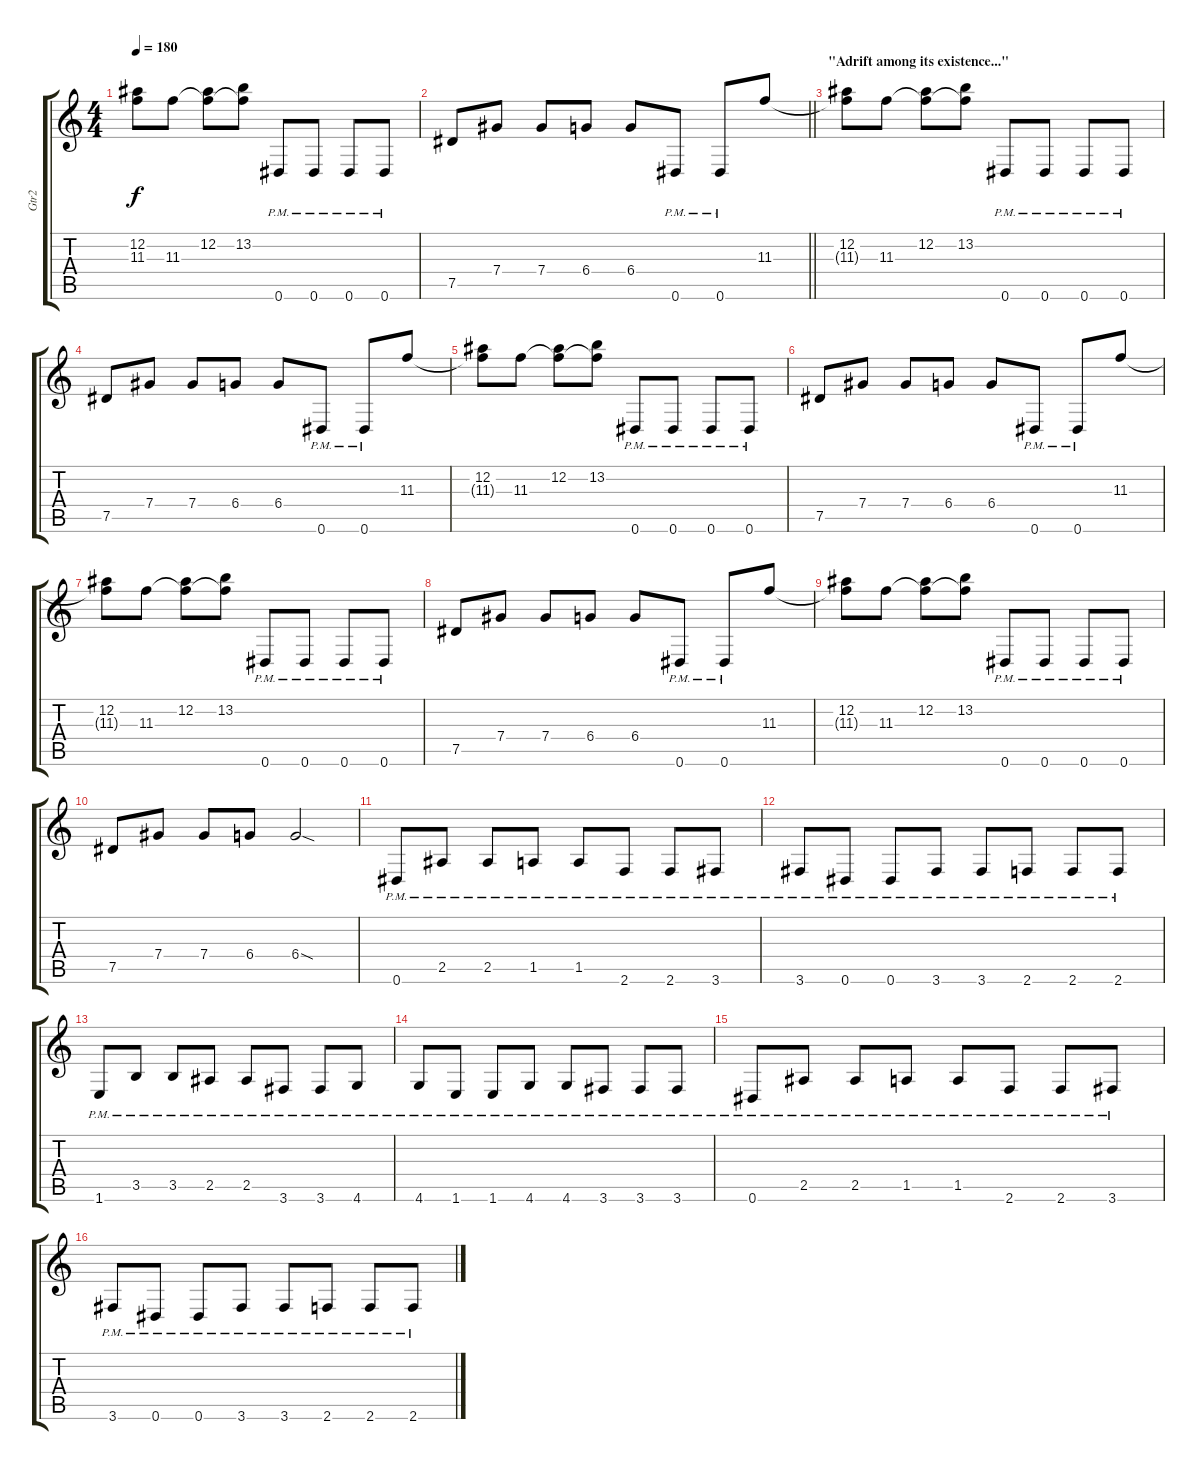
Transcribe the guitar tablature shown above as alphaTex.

\track ("Gtr2" "Gtr2") {instrument electricguitarjazz}
\staff {score tabs}
\tuning (Eb4 Bb3 Gb3 Db3 Ab2 Eb2) {hide}
\ts (4 4)
\tempo 180
\clef g2
\ks c
(12.2 11.3{t}).8{dy f} 11.3.8 (12.2 11.3{t}).8 (13.2 11.3{t}).8 0.6{pm}.8 0.6{pm}.8 0.6{pm}.8 0.6{pm}.8 |
\barLineRight lightlight
7.5.8 7.4.8 7.4.8 6.4.8 6.4.8 0.6{pm}.8 0.6{pm}.8 11.3.8 |
\section ("" "\"Adrift among its existence...\"")
(12.2 11.3{t}).8 11.3.8 (12.2 11.3{t}).8 (13.2 11.3{t}).8 0.6{pm}.8 0.6{pm}.8 0.6{pm}.8 0.6{pm}.8 |
7.5.8 7.4.8 7.4.8 6.4.8 6.4.8 0.6{pm}.8 0.6{pm}.8 11.3.8 |
(12.2 11.3{t}).8 11.3.8 (12.2 11.3{t}).8 (13.2 11.3{t}).8 0.6{pm}.8 0.6{pm}.8 0.6{pm}.8 0.6{pm}.8 |
7.5.8 7.4.8 7.4.8 6.4.8 6.4.8 0.6{pm}.8 0.6{pm}.8 11.3.8 |
(12.2 11.3{t}).8 11.3.8 (12.2 11.3{t}).8 (13.2 11.3{t}).8 0.6{pm}.8 0.6{pm}.8 0.6{pm}.8 0.6{pm}.8 |
7.5.8 7.4.8 7.4.8 6.4.8 6.4.8 0.6{pm}.8 0.6{pm}.8 11.3.8 |
(12.2 11.3{t}).8 11.3.8 (12.2 11.3{t}).8 (13.2 11.3{t}).8 0.6{pm}.8 0.6{pm}.8 0.6{pm}.8 0.6{pm}.8 |
7.5.8 7.4.8 7.4.8 6.4.8 6.4{sod}.2 |
0.6{pm}.8 2.5{pm}.8 2.5{pm}.8 1.5{pm}.8 1.5{pm}.8 2.6{pm}.8 2.6{pm}.8 3.6{pm}.8 |
3.6{pm}.8 0.6{pm}.8 0.6{pm}.8 3.6{pm}.8 3.6{pm}.8 2.6{pm}.8 2.6{pm}.8 2.6{pm}.8 |
1.6{pm}.8 3.5{pm}.8 3.5{pm}.8 2.5{pm}.8 2.5{pm}.8 3.6{pm}.8 3.6{pm}.8 4.6{pm}.8 |
4.6{pm}.8 1.6{pm}.8 1.6{pm}.8 4.6{pm}.8 4.6{pm}.8 3.6{pm}.8 3.6{pm}.8 3.6{pm}.8 |
0.6{pm}.8 2.5{pm}.8 2.5{pm}.8 1.5{pm}.8 1.5{pm}.8 2.6{pm}.8 2.6{pm}.8 3.6{pm}.8 |
3.6{pm}.8 0.6{pm}.8 0.6{pm}.8 3.6{pm}.8 3.6{pm}.8 2.6{pm}.8 2.6{pm}.8 2.6{pm}.8
